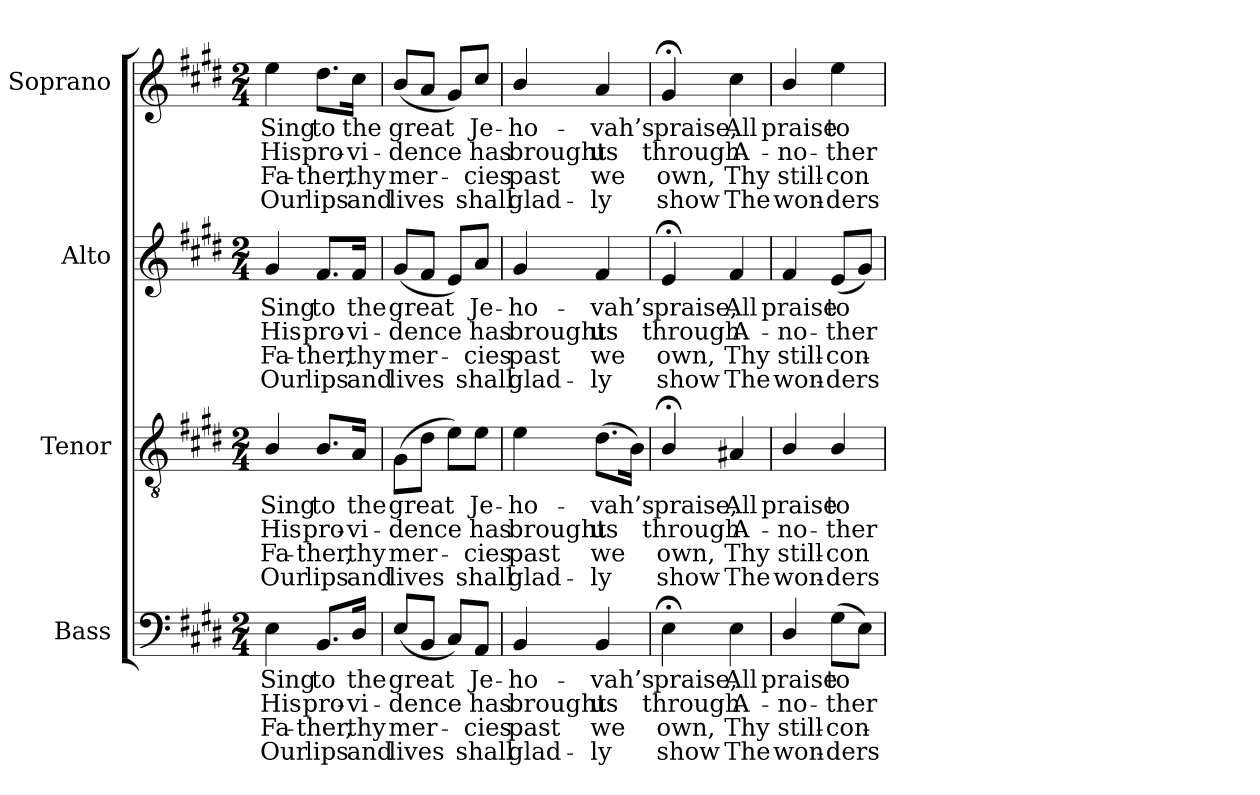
**kern	**text	**text	**text	**text	**kern	**text	**text	**text	**text	**kern	**text	**text	**text	**text	**kern	**text	**text	**text	**text
*part4	*part4	*part4	*part4	*part4	*part3	*part3	*part3	*part3	*part3	*part2	*part2	*part2	*part2	*part2	*part1	*part1	*part1	*part1	*part1
*staff4	*staff4	*staff4	*staff4	*staff4	*staff3	*staff3	*staff3	*staff3	*staff3	*staff2	*staff2	*staff2	*staff2	*staff2	*staff1	*staff1	*staff1	*staff1	*staff1
*I"Bass	*	*	*	*	*I"Tenor	*	*	*	*	*I"Alto	*	*	*	*	*I"Soprano	*	*	*	*
*I'B.	*	*	*	*	*I'T.	*	*	*	*	*I'A.	*	*	*	*	*I'S.	*	*	*	*
!!LO:PB:g=z
*clefF4	*	*	*	*	*clefGv2	*	*	*	*	*clefG2	*	*	*	*	*clefG2	*	*	*	*
*	*	*	*	*	*ITrd7c12	*	*	*	*	*	*	*	*	*	*	*	*	*	*
*k[f#c#g#d#]	*	*	*	*	*k[f#c#g#d#]	*	*	*	*	*k[f#c#g#d#]	*	*	*	*	*k[f#c#g#d#]	*	*	*	*
*E:	*	*	*	*	*E:	*	*	*	*	*E:	*	*	*	*	*E:	*	*	*	*
*M2/4	*	*	*	*	*M2/4	*	*	*	*	*M2/4	*	*	*	*	*M2/4	*	*	*	*
=1	=1	=1	=1	=1	=1	=1	=1	=1	=1	=1	=1	=1	=1	=1	=1	=1	=1	=1	=1
!	!LO:LY:b:color=#000000	!LO:LY:b:color=#000000	!LO:LY:b:color=#000000	!LO:LY:b:color=#000000	!	!	!	!	!	!	!	!	!	!	!	!	!	!	!
!	!	!	!	!	!	!LO:LY:b:color=#000000	!LO:LY:b:color=#000000	!LO:LY:b:color=#000000	!LO:LY:b:color=#000000	!	!	!	!	!	!	!	!	!	!
!	!	!	!	!	!	!	!	!	!	!	!LO:LY:b:color=#000000	!LO:LY:b:color=#000000	!LO:LY:b:color=#000000	!LO:LY:b:color=#000000	!	!	!	!	!
!	!	!	!	!	!	!	!	!	!	!	!	!	!	!	!	!LO:LY:b:color=#000000	!LO:LY:b:color=#000000	!LO:LY:b:color=#000000	!LO:LY:b:color=#000000
4Ei\	Sing	His	Fa-	-Our	4BBi/	Sing	His	Fa-	-Our	4g#i/	Sing	His	Fa-	-Our	4eei\	Sing	His	Fa-	-Our
!	!LO:LY:b:color=#000000	!LO:LY:b:color=#000000	!LO:LY:b:color=#000000	!LO:LY:b:color=#000000	!	!	!	!	!	!	!	!	!	!	!	!	!	!	!
!	!	!	!	!	!	!LO:LY:b:color=#000000	!LO:LY:b:color=#000000	!LO:LY:b:color=#000000	!LO:LY:b:color=#000000	!	!	!	!	!	!	!	!	!	!
!	!	!	!	!	!	!	!	!	!	!	!LO:LY:b:color=#000000	!LO:LY:b:color=#000000	!LO:LY:b:color=#000000	!LO:LY:b:color=#000000	!	!	!	!	!
!	!	!	!	!	!	!	!	!	!	!	!	!	!	!	!	!LO:LY:b:color=#000000	!LO:LY:b:color=#000000	!LO:LY:b:color=#000000	!LO:LY:b:color=#000000
8.BBi/L	to	pro-	ther,	lips	8.BBi/L	to	pro-	ther,	lips	8.f#i/L	to	pro-	ther,	lips	8.dd#i\L	to	pro-	ther,	lips
!	!LO:LY:b:color=#000000	!LO:LY:b:color=#000000	!LO:LY:b:color=#000000	!LO:LY:b:color=#000000	!	!	!	!	!	!	!	!	!	!	!	!	!	!	!
!	!	!	!	!	!	!LO:LY:b:color=#000000	!LO:LY:b:color=#000000	!LO:LY:b:color=#000000	!LO:LY:b:color=#000000	!	!	!	!	!	!	!	!	!	!
!	!	!	!	!	!	!	!	!	!	!	!LO:LY:b:color=#000000	!LO:LY:b:color=#000000	!LO:LY:b:color=#000000	!LO:LY:b:color=#000000	!	!	!	!	!
!	!	!	!	!	!	!	!	!	!	!	!	!	!	!	!	!LO:LY:b:color=#000000	!LO:LY:b:color=#000000	!LO:LY:b:color=#000000	!LO:LY:b:color=#000000
16D#i/Jk	the	-vi-	thy	and	16AAi/Jk	the	-vi-	thy	and	16f#i/Jk	the	-vi-	thy	and	16cc#i\Jk	the	-vi-	thy	and
=2	=2	=2	=2	=2	=2	=2	=2	=2	=2	=2	=2	=2	=2	=2	=2	=2	=2	=2	=2
!	!LO:LY:b:color=#000000	!LO:LY:b:color=#000000	!LO:LY:b:color=#000000	!LO:LY:b:color=#000000	!	!	!	!	!	!	!	!	!	!	!	!	!	!	!
!	!	!	!	!	!	!LO:LY:b:color=#000000	!LO:LY:b:color=#000000	!LO:LY:b:color=#000000	!LO:LY:b:color=#000000	!	!	!	!	!	!	!	!	!	!
!	!	!	!	!	!	!	!	!	!	!	!LO:LY:b:color=#000000	!LO:LY:b:color=#000000	!LO:LY:b:color=#000000	!LO:LY:b:color=#000000	!	!	!	!	!
!	!	!	!	!	!	!	!	!	!	!	!	!	!	!	!	!LO:LY:b:color=#000000	!LO:LY:b:color=#000000	!LO:LY:b:color=#000000	!LO:LY:b:color=#000000
(8Ei/L	great	-dence	mer-	-lives	(8GG#i\L	great	-dence	mer-	-lives	(8g#i/L	great	-dence	mer-	-lives	(8bi/L	great	-dence	mer-	-lives
8BBi/J	.	.	.	.	8D#i\J	.	.	.	.	8f#i/J	.	.	.	.	8ai/J	.	.	.	.
8C#i/L)	.	.	.	.	8Ei\L)	.	.	.	.	8ei/L)	.	.	.	.	8g#i/L)	.	.	.	.
!	!LO:LY:b:color=#000000	!LO:LY:b:color=#000000	!LO:LY:b:color=#000000	!LO:LY:b:color=#000000	!	!	!	!	!	!	!	!	!	!	!	!	!	!	!
!	!	!	!	!	!	!LO:LY:b:color=#000000	!LO:LY:b:color=#000000	!LO:LY:b:color=#000000	!LO:LY:b:color=#000000	!	!	!	!	!	!	!	!	!	!
!	!	!	!	!	!	!	!	!	!	!	!LO:LY:b:color=#000000	!LO:LY:b:color=#000000	!LO:LY:b:color=#000000	!LO:LY:b:color=#000000	!	!	!	!	!
!	!	!	!	!	!	!	!	!	!	!	!	!	!	!	!	!LO:LY:b:color=#000000	!LO:LY:b:color=#000000	!LO:LY:b:color=#000000	!LO:LY:b:color=#000000
8AAi/J	Je-	has	cies	shall	8Ei\J	Je-	has	cies	shall	8ai/J	Je-	has	cies	shall	8cc#i/J	Je-	has	cies	shall
=3	=3	=3	=3	=3	=3	=3	=3	=3	=3	=3	=3	=3	=3	=3	=3	=3	=3	=3	=3
!	!LO:LY:b:color=#000000	!LO:LY:b:color=#000000	!LO:LY:b:color=#000000	!LO:LY:b:color=#000000	!	!	!	!	!	!	!	!	!	!	!	!	!	!	!
!	!	!	!	!	!	!LO:LY:b:color=#000000	!LO:LY:b:color=#000000	!LO:LY:b:color=#000000	!LO:LY:b:color=#000000	!	!	!	!	!	!	!	!	!	!
!	!	!	!	!	!	!	!	!	!	!	!LO:LY:b:color=#000000	!LO:LY:b:color=#000000	!LO:LY:b:color=#000000	!LO:LY:b:color=#000000	!	!	!	!	!
!	!	!	!	!	!	!	!	!	!	!	!	!	!	!	!	!LO:LY:b:color=#000000	!LO:LY:b:color=#000000	!LO:LY:b:color=#000000	!LO:LY:b:color=#000000
4BBi/	-ho-	brought	past	glad-	4Ei\	-ho-	brought	past	glad-	4g#i/	-ho-	brought	past	glad-	4bi/	-ho-	brought	past	glad-
!	!LO:LY:b:color=#000000	!LO:LY:b:color=#000000	!LO:LY:b:color=#000000	!LO:LY:b:color=#000000	!	!	!	!	!	!	!	!	!	!	!	!	!	!	!
!	!	!	!	!	!	!LO:LY:b:color=#000000	!LO:LY:b:color=#000000	!LO:LY:b:color=#000000	!LO:LY:b:color=#000000	!	!	!	!	!	!	!	!	!	!
!	!	!	!	!	!	!	!	!	!	!	!LO:LY:b:color=#000000	!LO:LY:b:color=#000000	!LO:LY:b:color=#000000	!LO:LY:b:color=#000000	!	!	!	!	!
!	!	!	!	!	!	!	!	!	!	!	!	!	!	!	!	!LO:LY:b:color=#000000	!LO:LY:b:color=#000000	!LO:LY:b:color=#000000	!LO:LY:b:color=#000000
4BBi/	-vah’s	us	-we	ly	(8.D#i\L	-vah’s	us	-we	ly	4f#i/	-vah’s	us	-we	ly	4ai/	-vah’s	us	-we	ly
.	.	.	.	.	16BBi\Jk)	.	.	.	.	.	.	.	.	.	.	.	.	.	.
=4	=4	=4	=4	=4	=4	=4	=4	=4	=4	=4	=4	=4	=4	=4	=4	=4	=4	=4	=4
!	!LO:LY:b:color=#000000	!LO:LY:b:color=#000000	!LO:LY:b:color=#000000	!LO:LY:b:color=#000000	!	!	!	!	!	!	!	!	!	!	!	!	!	!	!
!	!	!	!	!	!	!LO:LY:b:color=#000000	!LO:LY:b:color=#000000	!LO:LY:b:color=#000000	!LO:LY:b:color=#000000	!	!	!	!	!	!	!	!	!	!
!	!	!	!	!	!	!	!	!	!	!	!LO:LY:b:color=#000000	!LO:LY:b:color=#000000	!LO:LY:b:color=#000000	!LO:LY:b:color=#000000	!	!	!	!	!
!	!	!	!	!	!	!	!	!	!	!	!	!	!	!	!	!LO:LY:b:color=#000000	!LO:LY:b:color=#000000	!LO:LY:b:color=#000000	!LO:LY:b:color=#000000
4E;i\	praise,	through	own,	show	4BB;i/	praise,	through	own,	show	4e;i/	praise,	through	own,	show	4g#;i/	praise,	through	own,	show
!	!LO:LY:b:color=#000000	!LO:LY:b:color=#000000	!LO:LY:b:color=#000000	!LO:LY:b:color=#000000	!	!	!	!	!	!	!	!	!	!	!	!	!	!	!
!	!	!	!	!	!	!LO:LY:b:color=#000000	!LO:LY:b:color=#000000	!LO:LY:b:color=#000000	!LO:LY:b:color=#000000	!	!	!	!	!	!	!	!	!	!
!	!	!	!	!	!	!	!	!	!	!	!LO:LY:b:color=#000000	!LO:LY:b:color=#000000	!LO:LY:b:color=#000000	!LO:LY:b:color=#000000	!	!	!	!	!
!	!	!	!	!	!	!	!	!	!	!	!	!	!	!	!	!LO:LY:b:color=#000000	!LO:LY:b:color=#000000	!LO:LY:b:color=#000000	!LO:LY:b:color=#000000
4Ei\	All	A-	Thy	The	4AA#Xi/	All	A-	Thy	The	4f#i/	All	A-	Thy	The	4cc#i\	All	A-	Thy	The
=5	=5	=5	=5	=5	=5	=5	=5	=5	=5	=5	=5	=5	=5	=5	=5	=5	=5	=5	=5
!	!LO:LY:b:color=#000000	!LO:LY:b:color=#000000	!LO:LY:b:color=#000000	!LO:LY:b:color=#000000	!	!	!	!	!	!	!	!	!	!	!	!	!	!	!
!	!	!	!	!	!	!LO:LY:b:color=#000000	!LO:LY:b:color=#000000	!LO:LY:b:color=#000000	!LO:LY:b:color=#000000	!	!	!	!	!	!	!	!	!	!
!	!	!	!	!	!	!	!	!	!	!	!LO:LY:b:color=#000000	!LO:LY:b:color=#000000	!LO:LY:b:color=#000000	!LO:LY:b:color=#000000	!	!	!	!	!
!	!	!	!	!	!	!	!	!	!	!	!	!	!	!	!	!LO:LY:b:color=#000000	!LO:LY:b:color=#000000	!LO:LY:b:color=#000000	!LO:LY:b:color=#000000
4D#i/	praise	-no-	still-	-won-	4BBi/	praise	-no-	still-	-won-	4f#i/	praise	-no-	still-	-won-	4bi/	praise	-no-	still-	-won-
!	!LO:LY:b:color=#000000	!LO:LY:b:color=#000000	!LO:LY:b:color=#000000	!LO:LY:b:color=#000000	!	!	!	!	!	!	!	!	!	!	!	!	!	!	!
!	!	!	!	!	!	!LO:LY:b:color=#000000	!LO:LY:b:color=#000000	!LO:LY:b:color=#000000	!LO:LY:b:color=#000000	!	!	!	!	!	!	!	!	!	!
!	!	!	!	!	!	!	!	!	!	!	!LO:LY:b:color=#000000	!LO:LY:b:color=#000000	!LO:LY:b:color=#000000	!LO:LY:b:color=#000000	!	!	!	!	!
!	!	!	!	!	!	!	!	!	!	!	!	!	!	!	!	!LO:LY:b:color=#000000	!LO:LY:b:color=#000000	!LO:LY:b:color=#000000	!LO:LY:b:color=#000000
(8G#i\L	to	-ther	-con-	-ders	4BBi/	to	-ther	-con-	-ders	(8ei/L	to	-ther	-con-	-ders	4eei\	to	-ther	-con-	-ders
8Ei\J)	.	.	.	.	.	.	.	.	.	8g#i/J)	.	.	.	.	.	.	.	.	.
=	=	=	=	=	=	=	=	=	=	=	=	=	=	=	=	=	=	=	=
*-	*-	*-	*-	*-	*-	*-	*-	*-	*-	*-	*-	*-	*-	*-	*-	*-	*-	*-	*-
